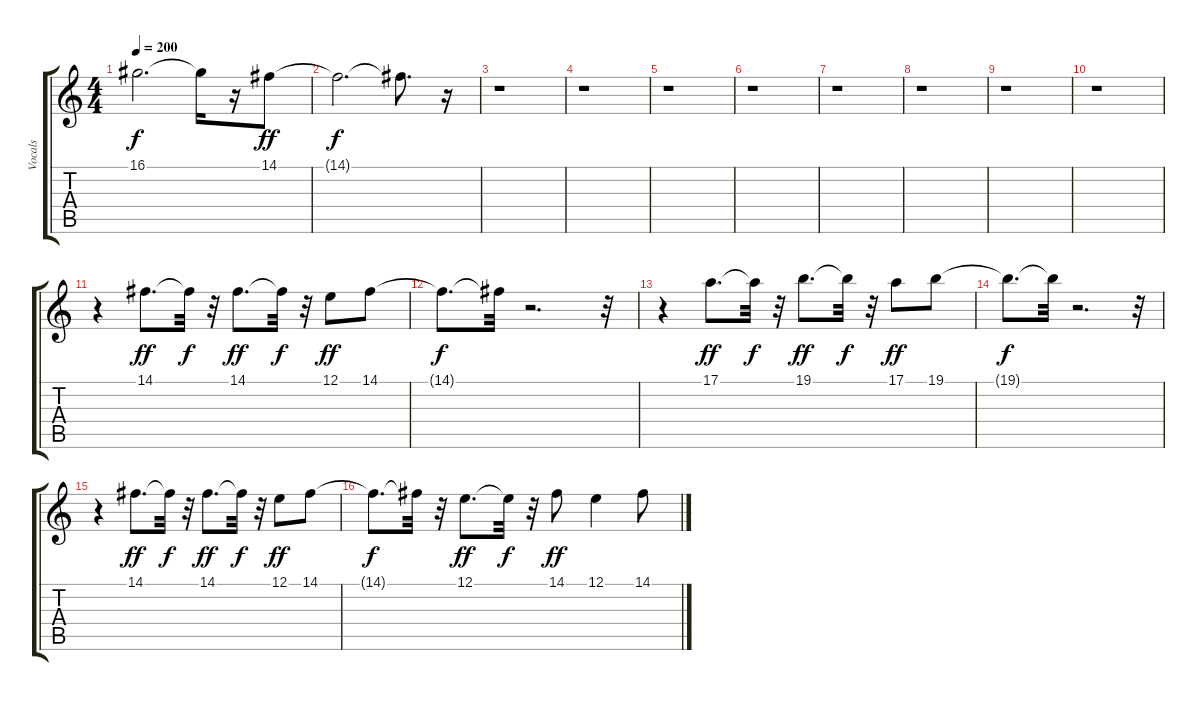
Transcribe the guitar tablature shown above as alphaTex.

\track ("Vocals" "Vocals") {instrument choiraahs}
\staff {score tabs}
\tuning (E4 B3 G3 D3 A2 E2) {hide}
\ts (4 4)
\tempo 200
\clef g2
\ks c
16.1{t}.2{d dy f} 16.1{t}.16 r.16 14.1.8{dy ff} |
14.1{t}.2{d dy f} 14.1{t}.8{d} r.16 |
r.1 |
r.1 |
r.1 |
r.1 |
r.1 |
r.1 |
r.1 |
r.1 |
r.4 14.1.8{d dy ff} 14.1{t}.32{dy f} r.32 14.1.8{d dy ff} 14.1{t}.32{dy f} r.32 12.1.8{dy ff} 14.1.8 |
14.1{t}.8{d dy f} 14.1{t}.32 r.2{d} r.32 |
r.4 17.1.8{d dy ff} 17.1{t}.32{dy f} r.32 19.1.8{d dy ff} 19.1{t}.32{dy f} r.32 17.1.8{dy ff} 19.1.8 |
19.1{t}.8{d dy f} 19.1{t}.32 r.2{d} r.32 |
r.4 14.1.8{d dy ff} 14.1{t}.32{dy f} r.32 14.1.8{d dy ff} 14.1{t}.32{dy f} r.32 12.1.8{dy ff} 14.1.8 |
14.1{t}.8{d dy f} 14.1{t}.32 r.32 12.1.8{d dy ff} 12.1{t}.32{dy f} r.32 14.1.8{dy ff} 12.1.4 14.1.8
